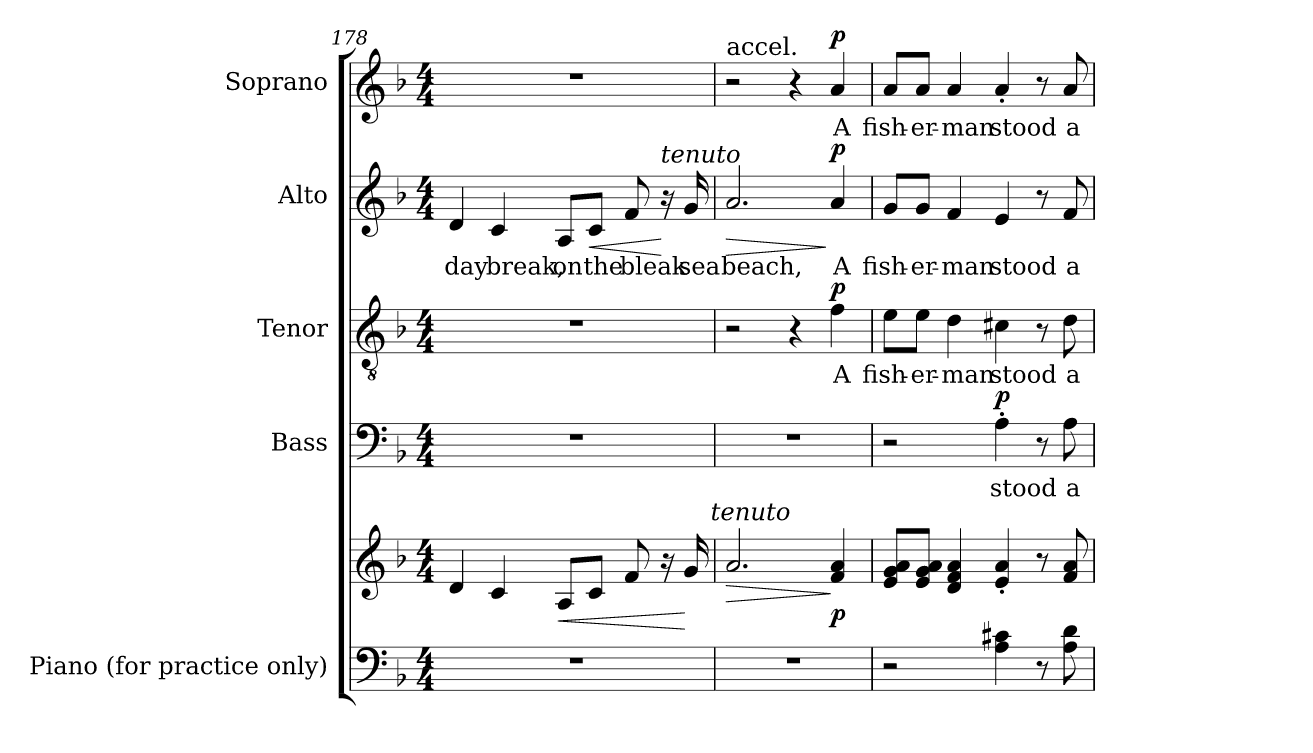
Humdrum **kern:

**kern	**kern	**dynam	**kern	**text	**dynam	**kern	**text	**dynam	**kern	**text	**dynam	**kern	**text	**dynam
*part5	*part5	*part5	*part4	*part4	*part4	*part3	*part3	*part3	*part2	*part2	*part2	*part1	*part1	*part1
*staff6	*staff5	*staff5/6	*staff4	*staff4	*staff4	*staff3	*staff3	*staff3	*staff2	*staff2	*staff2	*staff1	*staff1	*staff1
*I"Piano (for  practice only)	*	*	*I"Bass	*	*	*I"Tenor	*	*	*I"Alto	*	*	*I"Soprano	*	*
*I'Pno.	*	*	*I'B.	*	*	*I'T.	*	*	*I'A.	*	*	*I'S.	*	*
*clefF4	*clefG2	*	*clefF4	*	*	*clefGv2	*	*	*clefG2	*	*	*clefG2	*	*
*	*	*	*	*	*	*ITrd7c12	*	*	*	*	*	*	*	*
*k[b-]	*k[b-]	*	*k[b-]	*	*	*k[b-]	*	*	*k[b-]	*	*	*k[b-]	*	*
*F:	*F:	*	*F:	*	*	*F:	*	*	*F:	*	*	*F:	*	*
*M4/4	*M4/4	*	*M4/4	*	*	*M4/4	*	*	*M4/4	*	*	*M4/4	*	*
=178	=178	=178	=178	=178	=178	=178	=178	=178	=178	=178	=178	=178	=178	=178
!	!	!	!	!	!	!	!	!	!	!LO:LY:b:color=#000000	!	!	!	!
*	*^	*	*	*	*	*	*	*	*	*	*	*	*	*
1r	4di/	2ryy	.	1r	.	.	1r	.	.	4di/	day	.	1r	.	.
!	!	!	!	!	!	!	!	!	!	!	!LO:LY:b:color=#000000	!	!	!	!
.	4ci/	.	.	.	.	.	.	.	.	4ci/	break,	.	.	.	.
!	!	!	!LO:HP:b	!	!	!	!	!	!	!	!	!	!	!	!
!	!	!	!	!	!	!	!	!	!	!	!LO:LY:b:color=#000000	!	!	!	!
.	8Ai/L	4ryy	<	.	.	.	.	.	.	8Ai/L	on	.	.	.	.
!	!	!	!	!	!	!	!	!	!	!	!LO:LY:b:color=#000000	!LO:HP:b	!	!	!
.	8ci/J	.	.	.	.	.	.	.	.	8ci/J	the	<	.	.	.
!	!	!	!	!	!	!	!	!	!	!	!LO:LY:b:color=#000000	!	!	!	!
.	8fi/	8ryy	.	.	.	.	.	.	.	8fi/	bleak	.	.	.	.
!	!	!	!	!	!	!	!	!	!	!LO:TX:a:i:t=tenuto	!	!	!	!	!
.	16r	16ryy	.	.	.	.	.	.	.	16r	.	[	.	.	.
!	!	!	!	!	!	!	!	!	!	!	!LO:LY:b:color=#000000	!	!	!	!
.	16gi/	32ryy	[	.	.	.	.	.	.	16gi/	sea	.	.	.	.
.	.	64ryy	.	.	.	.	.	.	.	.	.	.	.	.	.
.	.	128...ryy	.	.	.	.	.	.	.	.	.	.	.	.	.
!	!	!LO:TX:a:i:t=tenuto	!	!	!	!	!	!	!	!	!	!	!	!	!
.	.	1024ryy	.	.	.	.	.	.	.	.	.	.	.	.	.
=179	=179	=179	=179	=179	=179	=179	=179	=179	=179	=179	=179	=179	=179	=179	=179
!	!	!	!LO:HP:b	!	!	!	!	!	!	!	!	!	!	!	!
*	*v	*v	*	*	*	*	*	*	*	*	*	*	*	*	*
*	*^	*	*	*	*	*	*	*	*	*	*	*	*	*
!	!	!	!	!	!	!	!	!	!	!	!	!	!LO:TX:t=accel.	!	!
!	!	!	!	!	!	!	!	!	!	!	!LO:LY:b:color=#000000	!LO:HP:b	!	!	!
*	*v	*v	*	*	*	*	*	*	*	*	*	*	*	*	*
1r	2.ai/	>	1r	.	.	2r	.	.	2.ai/	beach,	>	2r	.	.
.	.	.	.	.	.	4r	.	.	.	.	.	4r	.	.
!	!	!	!	!	!	!	!LO:LY:b:color=#000000	!	!	!	!	!	!	!
!	!	!	!	!	!	!	!	!	!	!LO:LY:b:color=#000000	!	!	!	!
!	!	!	!	!	!	!	!	!	!	!	!	!	!LO:LY:b:color=#000000	!
.	4fi/ 4ai	] p	.	.	.	4Fi\	A	p	4ai/	A	] p	4ai/	A	p
=180	=180	=180	=180	=180	=180	=180	=180	=180	=180	=180	=180	=180	=180	=180
!	!	!	!	!	!	!	!LO:LY:b:color=#000000	!	!	!	!	!	!	!
!	!	!	!	!	!	!	!	!	!	!LO:LY:b:color=#000000	!	!	!	!
!	!	!	!	!	!	!	!	!	!	!	!	!	!LO:LY:b:color=#000000	!
2r	8ei/ 8gi 8aiL	.	2r	.	.	8Ei\L	fish-	.	8gi/L	fish-	.	8ai/L	fish-	.
!	!	!	!	!	!	!	!LO:LY:b:color=#000000	!	!	!	!	!	!	!
!	!	!	!	!	!	!	!	!	!	!LO:LY:b:color=#000000	!	!	!	!
!	!	!	!	!	!	!	!	!	!	!	!	!	!LO:LY:b:color=#000000	!
.	8ei/ 8gi 8aiJ	.	.	.	.	8Ei\J	-er-	.	8gi/J	-er-	.	8ai/J	-er-	.
!	!	!	!	!	!	!	!LO:LY:b:color=#000000	!	!	!	!	!	!	!
!	!	!	!	!	!	!	!	!	!	!LO:LY:b:color=#000000	!	!	!	!
!	!	!	!	!	!	!	!	!	!	!	!	!	!LO:LY:b:color=#000000	!
.	4di/ 4fi 4ai	.	.	.	.	4Di\	-man	.	4fi/	-man	.	4ai/	-man	.
!	!	!	!	!LO:LY:b:color=#000000	!	!	!	!	!	!	!	!	!	!
!	!	!	!	!	!	!	!LO:LY:b:color=#000000	!	!	!	!	!	!	!
!	!	!	!	!	!	!	!	!	!	!LO:LY:b:color=#000000	!	!	!	!
!	!	!	!	!	!	!	!	!	!	!	!	!	!LO:LY:b:color=#000000	!
4Ai\ 4c#Xi	4ei/' 4ai'	.	4A'i\	stood	p	4C#Xi\	stood	.	4ei/	stood	.	4a'i/	stood	.
8r	8r	.	8r	.	.	8r	.	.	8r	.	.	8r	.	.
!	!	!	!	!LO:LY:b:color=#000000	!	!	!	!	!	!	!	!	!	!
!	!	!	!	!	!	!	!LO:LY:b:color=#000000	!	!	!	!	!	!	!
!	!	!	!	!	!	!	!	!	!	!LO:LY:b:color=#000000	!	!	!	!
!	!	!	!	!	!	!	!	!	!	!	!	!	!LO:LY:b:color=#000000	!
8Ai\ 8di	8fi/ 8ai	.	8Ai\	a-	.	8Di\	a-	.	8fi/	a-	.	8ai/	a-	.
=	=	=	=	=	=	=	=	=	=	=	=	=	=	=
*-	*-	*-	*-	*-	*-	*-	*-	*-	*-	*-	*-	*-	*-	*-
